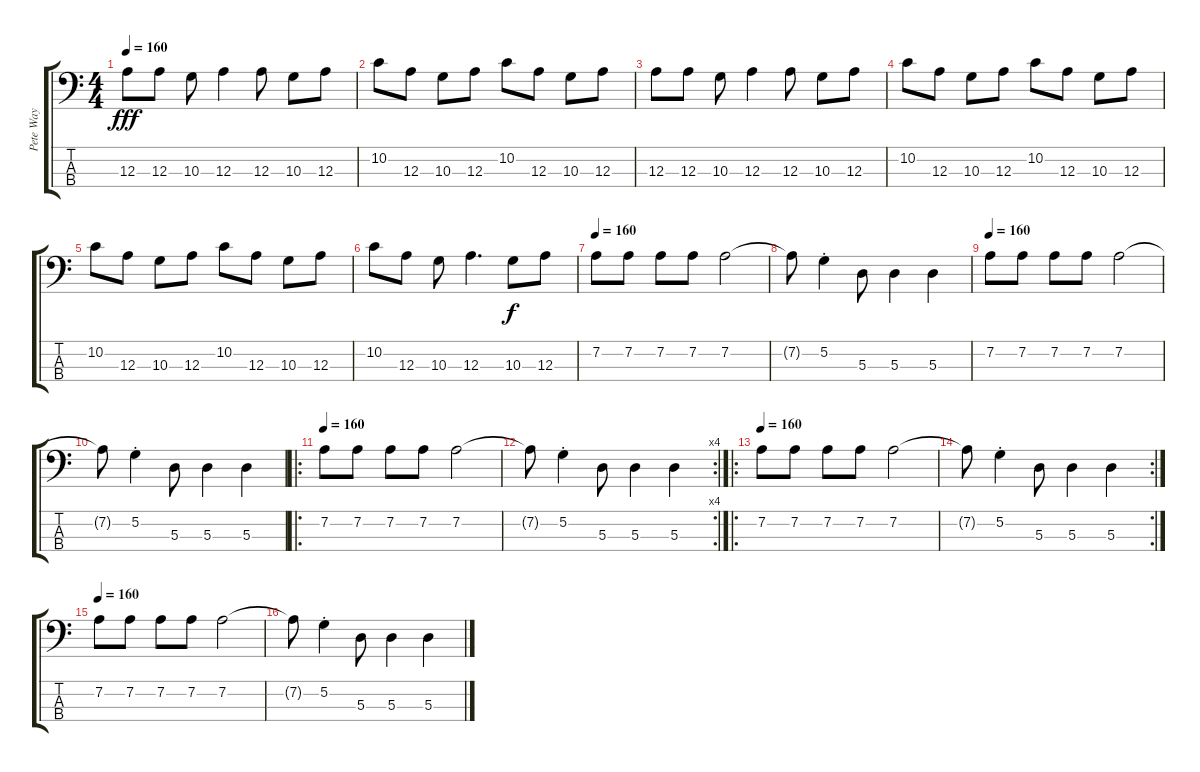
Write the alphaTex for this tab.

\track ("Pete Way" "Pete Way") {instrument electricbassfinger}
\staff {score tabs}
\tuning (G2 D2 A1 E1) {hide}
\ts (4 4)
\tempo 160
\clef f4
\ks c
12.3.8{dy fff} 12.3.8 10.3.8 12.3.4 12.3.8 10.3.8 12.3.8 |
10.2.8 12.3.8 10.3.8 12.3.8 10.2.8 12.3.8 10.3.8 12.3.8 |
12.3.8 12.3.8 10.3.8 12.3.4 12.3.8 10.3.8 12.3.8 |
10.2.8 12.3.8 10.3.8 12.3.8 10.2.8 12.3.8 10.3.8 12.3.8 |
10.2.8 12.3.8 10.3.8 12.3.8 10.2.8 12.3.8 10.3.8 12.3.8 |
10.2.8 12.3.8 10.3.8 12.3.4{d} 10.3.8{dy f} 12.3.8 |
\tempo 160
7.2.8 7.2.8 7.2.8 7.2.8 7.2.2 |
7.2{t}.8 5.2{st}.4 5.3.8 5.3.4 5.3.4 |
\tempo 160
7.2.8 7.2.8 7.2.8 7.2.8 7.2.2 |
7.2{t}.8 5.2{st}.4 5.3.8 5.3.4 5.3.4 |
\ro
\tempo 160
7.2.8 7.2.8 7.2.8 7.2.8 7.2.2 |
\rc 4
7.2{t}.8 5.2{st}.4 5.3.8 5.3.4 5.3.4 |
\ro
\tempo 160
7.2.8 7.2.8 7.2.8 7.2.8 7.2.2 |
\rc 2
7.2{t}.8 5.2{st}.4 5.3.8 5.3.4 5.3.4 |
\tempo 160
7.2.8 7.2.8 7.2.8 7.2.8 7.2.2 |
7.2{t}.8 5.2{st}.4 5.3.8 5.3.4 5.3.4
